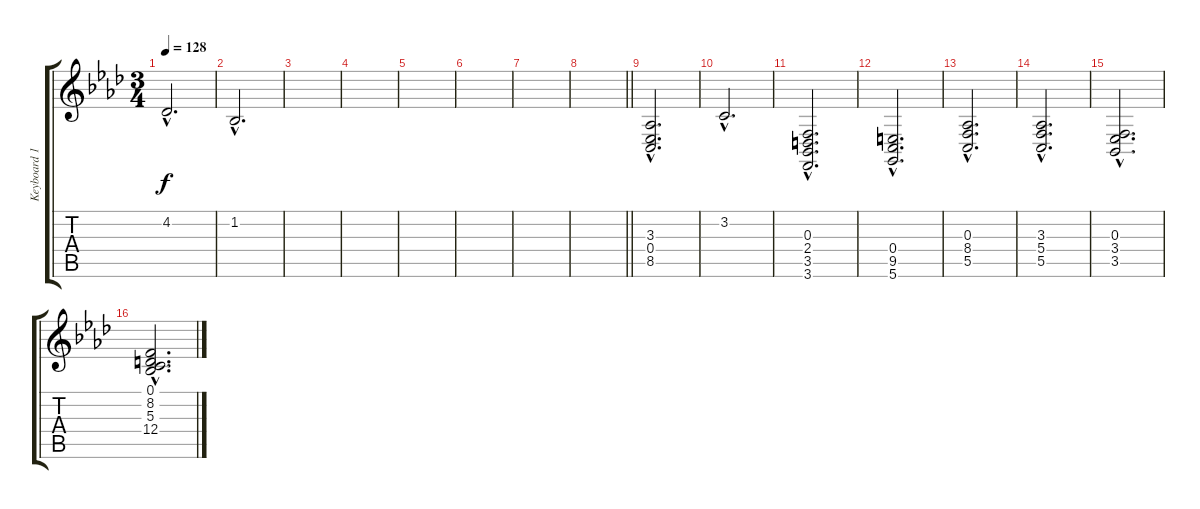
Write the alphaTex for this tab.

\track ("Keyboard 1" "Keyboard 1") {instrument flute}
\staff {score tabs}
\tuning (D4 A3 F3 C3 G2 D2) {hide}
\ts (3 4)
\tempo 128
\clef g2
\ks fminor
4.2{hac}.2{d dy f} |
1.2{hac}.2{d} |
|
|
|
|
|
\barLineRight lightlight
|
(3.3{hac} 0.4{hac} 8.5{hac}).2{d volume 11 balance 8 instrument acousticgrandpiano} |
3.2{hac}.2{d} |
(0.3{hac} 2.4{hac} 3.5{hac} 3.6{hac}).2{d} |
(0.4{hac} 9.5{hac} 5.6{hac}).2{d} |
(0.3{hac} 8.4{hac} 5.5{hac}).2{d} |
(3.3{hac} 5.4{hac} 5.5{hac}).2{d} |
(0.3{hac} 3.4{hac} 3.5{hac}).2{d} |
(0.1{hac} 8.2{hac} 5.3{hac} 12.4{hac}).2{d}
